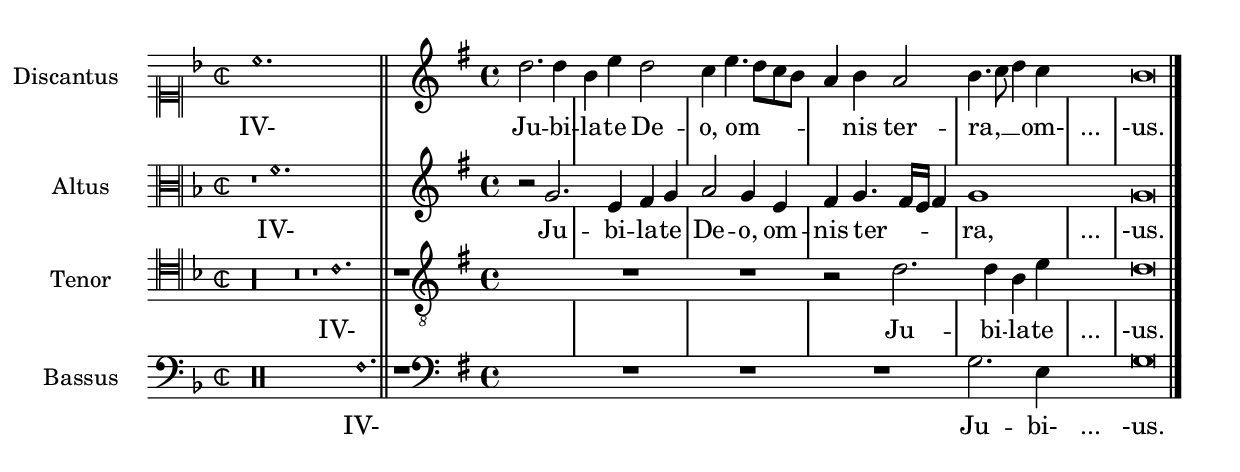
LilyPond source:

%% DO NOT EDIT this file manually; it is automatically
%% generated from LSR http://lsr.dsi.unimi.it
%% Make any changes in LSR itself, or in Documentation/snippets/new/ ,
%% and then run scripts/auxiliar/makelsr.py
%%
%% This file is in the public domain.
\version "2.17.30"

\header {
  lsrtags = "ancient-notation, real-music, really-cool, template"

  texidoc = "
When transcribing mensural music, an incipit at the beginning of the
piece is useful to indicate the original key and tempo. While today
musicians are used to bar lines in order to faster recognize rhythmic
patterns, bar lines were not yet invented during the period of mensural
music; in fact, the meter often changed after every few notes. As a
compromise, bar lines are often printed between the staves rather than
on the staves.

"
  doctitle = "Ancient notation template -- modern transcription of mensural music"
} % begin verbatim


global = {
  \set Score.skipBars = ##t

  % incipit
  \once \hide Score.SystemStartBracket
   % Set tight spacing
  \override Score.SpacingSpanner.spacing-increment = #1.0
  \key f \major
  \time 2/2
  \once \override Staff.TimeSignature.style = #'neomensural
  \override Voice.NoteHead.style = #'neomensural
  \override Voice.Rest.style = #'neomensural
  \set Staff.printKeyCancellation = ##f
  \cadenzaOn % turn off bar lines
  \skip 1*10
  \once \override Staff.BarLine.transparent = ##f
  \bar "||"
  \skip 1*1 % need this extra \skip such that clef change comes
            % after bar line
  \bar ""

  % main
  \cadenzaOff % turn bar lines on again
  \once \override Staff.Clef.full-size-change = ##t
  \set Staff.forceClef = ##t
  \key g \major
  \time 4/4
  \override Voice.NoteHead.style = #'default
  \override Voice.Rest.style = #'default

  % Setting printKeyCancellation back to #t must not
  % occur in the first bar after the incipit.  Dto. for forceClef.
  % Therefore, we need an extra \skip.
  \skip 1*1
  \set Staff.printKeyCancellation = ##t
  \set Staff.forceClef = ##f

  \skip 1*7 % the actual music

  % let finis bar go through all staves
  \override Staff.BarLine.transparent = ##f

  % finis bar
  \bar "|."
}

discantusNotes = {
  \transpose c' c'' {
    \set Staff.instrumentName = #"Discantus  "

    % incipit
    \clef "neomensural-c1"
    c'1. s2   % two bars
    \skip 1*8 % eight bars
    \skip 1*1 % one bar

    % main
    \clef "treble"
    d'2. d'4 |
    b e' d'2 |
    c'4 e'4.( d'8 c' b |
    a4) b a2 |
    b4.( c'8 d'4) c'4 |
    \once \hide NoteHead c'1 |
    b\breve |
  }
}

discantusLyrics = \lyricmode {
  % incipit
  IV-

  % main
  Ju -- bi -- |
  la -- te De -- |
  o, om --
  nis ter -- |
  ra, __ om- |
  "..." |
  -us. |
}

altusNotes = {
  \transpose c' c'' {
    \set Staff.instrumentName = #"Altus  "

    % incipit
    \clef "neomensural-c3"
    r1        % one bar
    f1. s2    % two bars
    \skip 1*7 % seven bars
    \skip 1*1 % one bar

    % main
    \clef "treble"
    r2 g2. e4 fis g | % two bars
    a2 g4 e |
    fis g4.( fis16 e fis4) |
    g1 |
    \once \hide NoteHead g1 |
    g\breve |
  }
}

altusLyrics = \lyricmode {
  % incipit
  IV-

  % main
  Ju -- bi -- la -- te | % two bars
  De -- o, om -- |
  nis ter -- ra, |
  "..." |
  -us. |
}

tenorNotes = {
  \transpose c' c' {
    \set Staff.instrumentName = #"Tenor  "

    % incipit
    \clef "neomensural-c4"
    r\longa   % four bars
    r\breve   % two bars
    r1        % one bar
    c'1. s2   % two bars
    \skip 1*1 % one bar
    \skip 1*1 % one bar

    % main
    \clef "treble_8"
    R1 |
    R1 |
    R1 |
    r2 d'2. d'4 b e' | % two bars
    \once \hide NoteHead e'1 |
    d'\breve |
  }
}

tenorLyrics = \lyricmode {
  % incipit
  IV-

  % main
  Ju -- bi -- la -- te | % two bars
  "..." |
  -us. |
}

bassusNotes = {
  \transpose c' c' {
    \set Staff.instrumentName = #"Bassus  "

    % incipit
    \clef "bass"
    r\maxima  % eight bars
    f1. s2    % two bars
    \skip 1*1 % one bar

    % main
    \clef "bass"
    R1 |
    R1 |
    R1 |
    R1 |
    g2. e4 |
    \once \hide NoteHead e1 |
    g\breve |
  }
}

bassusLyrics = \lyricmode {
  % incipit
  IV-

  % main
  Ju -- bi- |
  "..." |
  -us. |
}

\score {
  \new StaffGroup = choirStaff <<
    \new Voice =
      "discantusNotes" << \global \discantusNotes >>
    \new Lyrics =
      "discantusLyrics" \lyricsto discantusNotes { \discantusLyrics }
    \new Voice =
      "altusNotes" << \global \altusNotes >>
    \new Lyrics =
      "altusLyrics" \lyricsto altusNotes { \altusLyrics }
    \new Voice =
      "tenorNotes" << \global \tenorNotes >>
    \new Lyrics =
      "tenorLyrics" \lyricsto tenorNotes { \tenorLyrics }
    \new Voice =
      "bassusNotes" << \global \bassusNotes >>
    \new Lyrics =
      "bassusLyrics" \lyricsto bassusNotes { \bassusLyrics }
  >>
  \layout {
    \context {
      \Score

      % no bars in staves
      \hide BarLine

      % incipit should not start with a start delimiter
      \remove "System_start_delimiter_engraver"
    }
    \context {
      \Voice

      % no slurs
      \hide Slur

      % The command below can be commented out in
      % short scores, but especially for large scores you
      % will typically yield better line breaking and improve
      % overall spacing if you do not comment the command out.

      \remove "Forbid_line_break_engraver"
    }
  }
}
